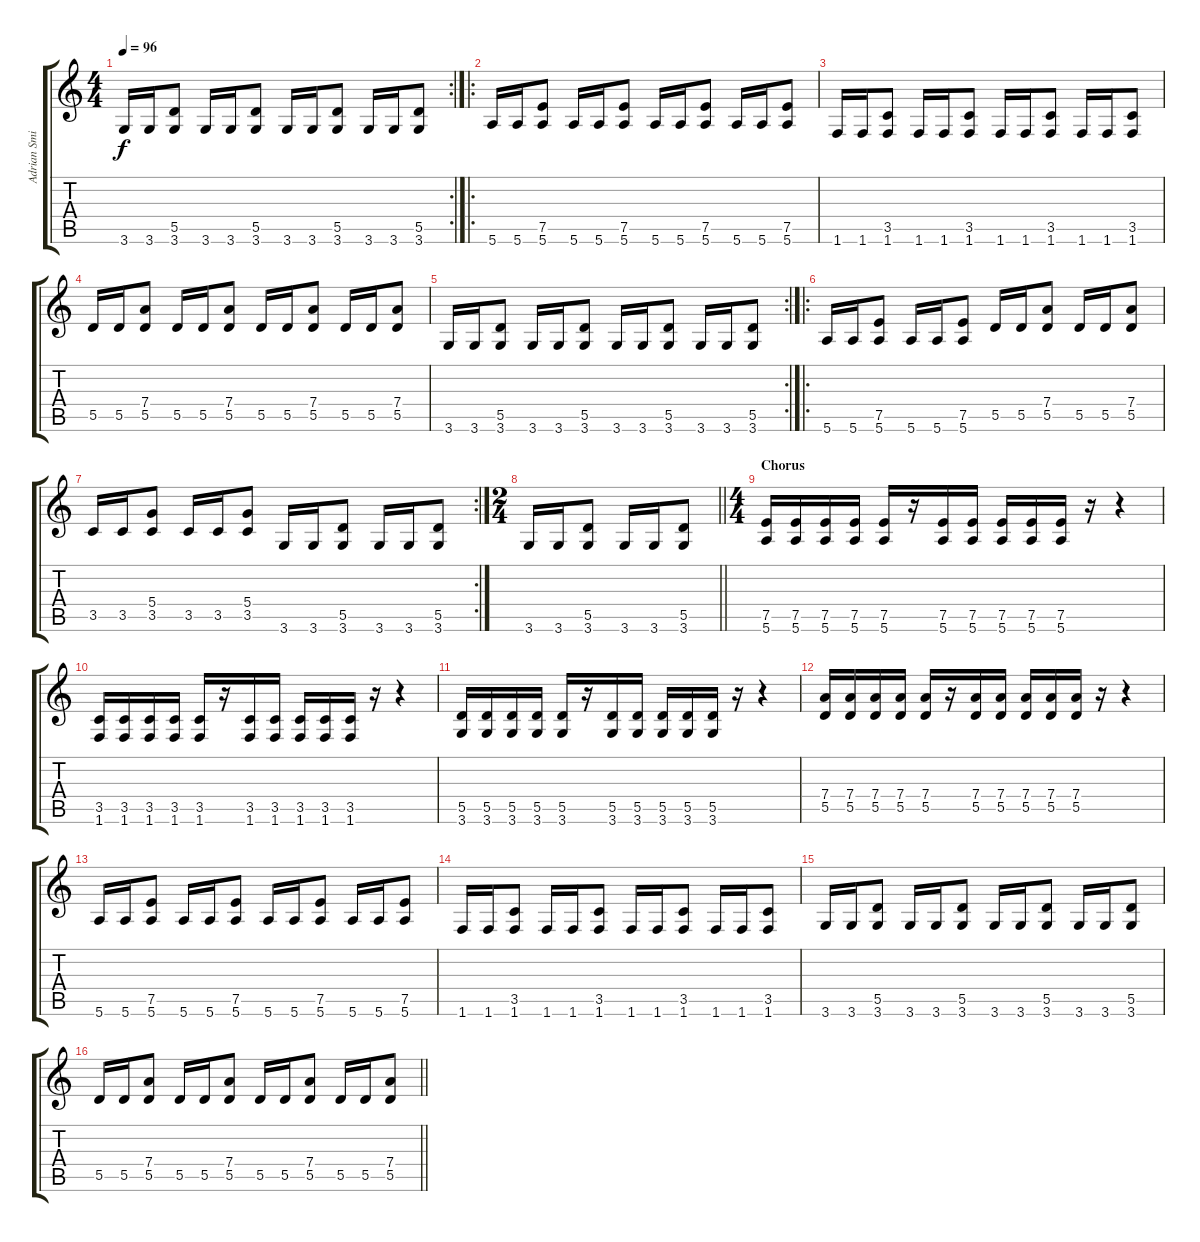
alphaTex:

\track ("Adrian Smith" "Adrian Smi") {instrument electricguitarclean}
\staff {score tabs}
\tuning (E4 B3 G3 D3 A2 E2) {hide}
\rc 2
\ts (4 4)
\tempo 96
\clef g2
\ks c
3.6.16{dy f} 3.6.16 (5.5 3.6).8 3.6.16 3.6.16 (5.5 3.6).8 3.6.16 3.6.16 (5.5 3.6).8 3.6.16 3.6.16 (5.5 3.6).8 |
\ro
5.6.16 5.6.16 (7.5 5.6).8 5.6.16 5.6.16 (7.5 5.6).8 5.6.16 5.6.16 (7.5 5.6).8 5.6.16 5.6.16 (7.5 5.6).8 |
1.6.16 1.6.16 (3.5 1.6).8 1.6.16 1.6.16 (3.5 1.6).8 1.6.16 1.6.16 (3.5 1.6).8 1.6.16 1.6.16 (3.5 1.6).8 |
5.5.16 5.5.16 (7.4 5.5).8 5.5.16 5.5.16 (7.4 5.5).8 5.5.16 5.5.16 (7.4 5.5).8 5.5.16 5.5.16 (7.4 5.5).8 |
\rc 2
3.6.16 3.6.16 (5.5 3.6).8 3.6.16 3.6.16 (5.5 3.6).8 3.6.16 3.6.16 (5.5 3.6).8 3.6.16 3.6.16 (5.5 3.6).8 |
\ro
5.6.16 5.6.16 (7.5 5.6).8 5.6.16 5.6.16 (7.5 5.6).8 5.5.16 5.5.16 (7.4 5.5).8 5.5.16 5.5.16 (7.4 5.5).8 |
\rc 2
3.5.16 3.5.16 (5.4 3.5).8 3.5.16 3.5.16 (5.4 3.5).8 3.6.16 3.6.16 (5.5 3.6).8 3.6.16 3.6.16 (5.5 3.6).8 |
\ts (2 4)
\barLineRight lightlight
3.6.16 3.6.16 (5.5 3.6).8 3.6.16 3.6.16 (5.5 3.6).8 |
\ts (4 4)
\section ("" "Chorus")
(7.5 5.6).16 (7.5 5.6).16 (7.5 5.6).16 (7.5 5.6).16 (7.5 5.6).16 r.16 (7.5 5.6).16 (7.5 5.6).16 (7.5 5.6).16 (7.5 5.6).16 (7.5 5.6).16 r.16 r.4 |
(3.5 1.6).16 (3.5 1.6).16 (3.5 1.6).16 (3.5 1.6).16 (3.5 1.6).16 r.16 (3.5 1.6).16 (3.5 1.6).16 (3.5 1.6).16 (3.5 1.6).16 (3.5 1.6).16 r.16 r.4 |
(5.5 3.6).16 (5.5 3.6).16 (5.5 3.6).16 (5.5 3.6).16 (5.5 3.6).16 r.16 (5.5 3.6).16 (5.5 3.6).16 (5.5 3.6).16 (5.5 3.6).16 (5.5 3.6).16 r.16 r.4 |
(7.4 5.5).16 (7.4 5.5).16 (7.4 5.5).16 (7.4 5.5).16 (7.4 5.5).16 r.16 (7.4 5.5).16 (7.4 5.5).16 (7.4 5.5).16 (7.4 5.5).16 (7.4 5.5).16 r.16 r.4 |
5.6.16 5.6.16 (7.5 5.6).8 5.6.16 5.6.16 (7.5 5.6).8 5.6.16 5.6.16 (7.5 5.6).8 5.6.16 5.6.16 (7.5 5.6).8 |
1.6.16 1.6.16 (3.5 1.6).8 1.6.16 1.6.16 (3.5 1.6).8 1.6.16 1.6.16 (3.5 1.6).8 1.6.16 1.6.16 (3.5 1.6).8 |
3.6.16 3.6.16 (5.5 3.6).8 3.6.16 3.6.16 (5.5 3.6).8 3.6.16 3.6.16 (5.5 3.6).8 3.6.16 3.6.16 (5.5 3.6).8 |
\barLineRight lightlight
5.5.16 5.5.16 (7.4 5.5).8 5.5.16 5.5.16 (7.4 5.5).8 5.5.16 5.5.16 (7.4 5.5).8 5.5.16 5.5.16 (7.4 5.5).8
